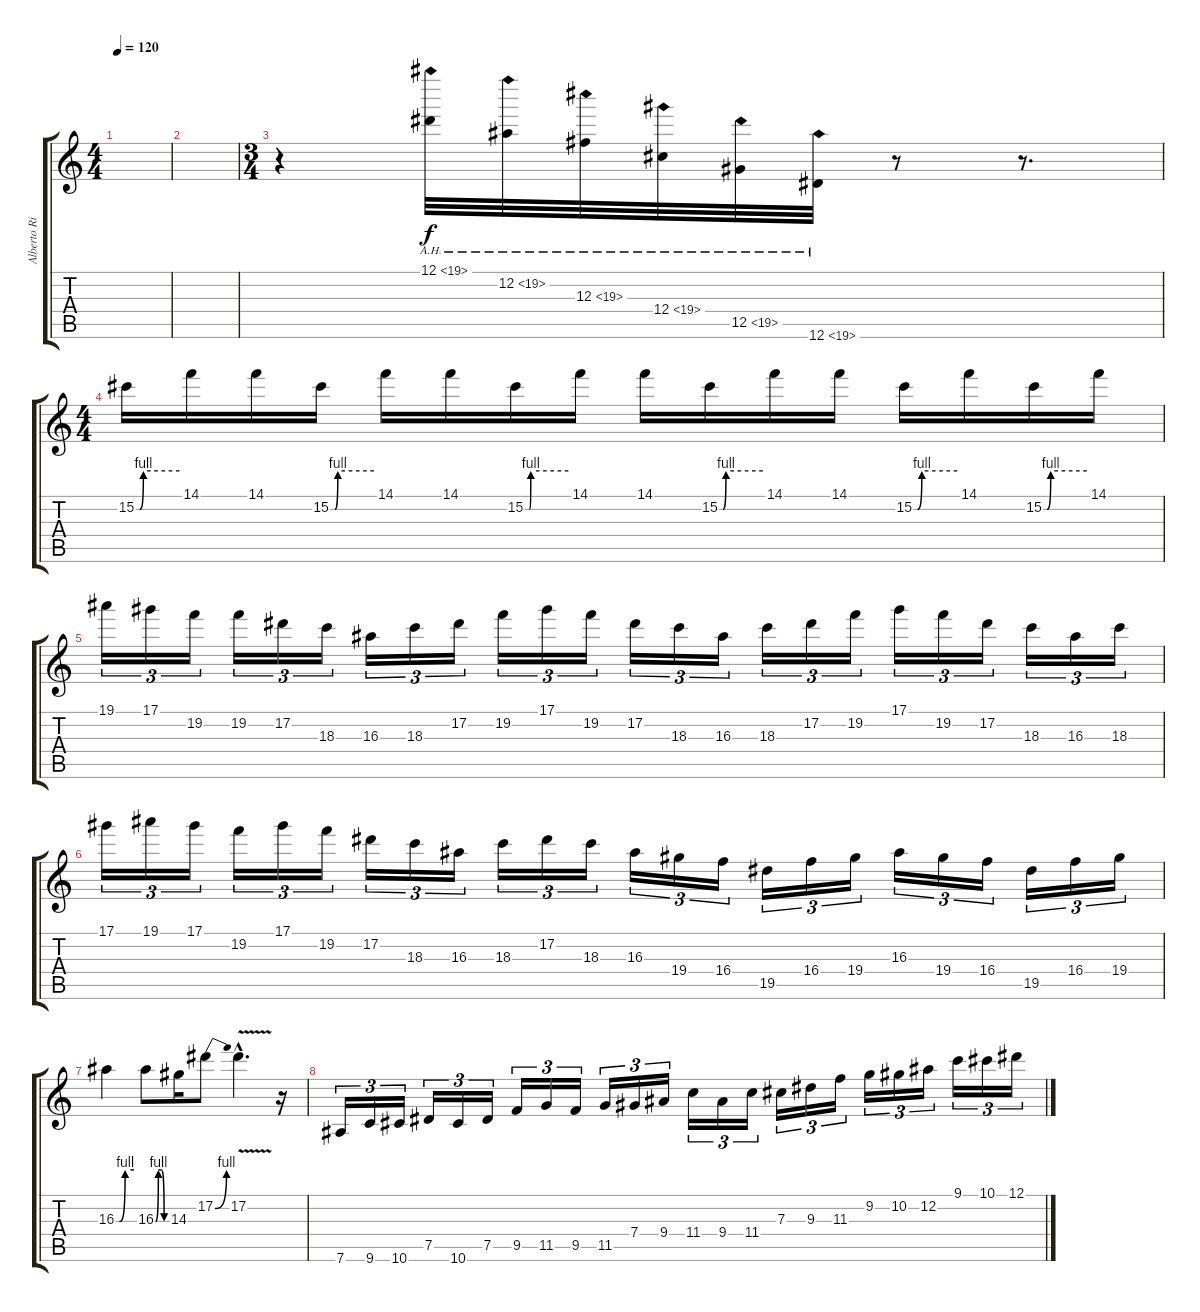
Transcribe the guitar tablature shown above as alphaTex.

\track ("Alberto Rionda" "Alberto Ri") {instrument distortionguitar}
\staff {score tabs}
\tuning (Eb4 Bb3 Gb3 Db3 Ab2 Eb2) {hide}
\ts (4 4)
\tempo 120
\clef g2
\ks c
|
|
\ts (3 4)
r.4 12.1{ah 7}.32 12.2{ah 7}.32 12.3{ah 7}.32 12.4{ah 7}.32 12.5{ah 7}.32 12.6{ah 7}.32 r.8 r.8{d} |
\ts (4 4)
15.2{be (custom 0 0 5 0 10 4 30 4 60 4)}.16 14.1.16 14.1.16 15.2{be (custom 0 0 6 0 10 4 30 4 60 4)}.16 14.1.16 14.1.16 15.2{be (custom 0 0 6 0 8 4 30 4 60 4)}.16 14.1.16 14.1.16 15.2{be (custom 0 0 5 0 9 4 30 4 60 4)}.16 14.1.16 14.1.16 15.2{be (custom 0 0 5 0 11 4 30 4 60 4)}.16 14.1.16 15.2{be (custom 0 0 5 0 10 4 30 4 60 4)}.16 14.1.16 |
19.1.16{tu (3 2)} 17.1.16{tu (3 2)} 19.2.16{tu (3 2)} 19.2.16{tu (3 2)} 17.2.16{tu (3 2)} 18.3.16{tu (3 2)} 16.3.16{tu (3 2)} 18.3.16{tu (3 2)} 17.2.16{tu (3 2)} 19.2.16{tu (3 2)} 17.1.16{tu (3 2)} 19.2.16{tu (3 2)} 17.2.16{tu (3 2)} 18.3.16{tu (3 2)} 16.3.16{tu (3 2)} 18.3.16{tu (3 2)} 17.2.16{tu (3 2)} 19.2.16{tu (3 2)} 17.1.16{tu (3 2)} 19.2.16{tu (3 2)} 17.2.16{tu (3 2)} 18.3.16{tu (3 2)} 16.3.16{tu (3 2)} 18.3.16{tu (3 2)} |
17.1.16{tu (3 2)} 19.1.16{tu (3 2)} 17.1.16{tu (3 2)} 19.2.16{tu (3 2)} 17.1.16{tu (3 2)} 19.2.16{tu (3 2)} 17.2.16{tu (3 2)} 18.3.16{tu (3 2)} 16.3.16{tu (3 2)} 18.3.16{tu (3 2)} 17.2.16{tu (3 2)} 18.3.16{tu (3 2)} 16.3.16{tu (3 2)} 19.4.16{tu (3 2)} 16.4.16{tu (3 2)} 19.5.16{tu (3 2)} 16.4.16{tu (3 2)} 19.4.16{tu (3 2)} 16.3.16{tu (3 2)} 19.4.16{tu (3 2)} 16.4.16{tu (3 2)} 19.5.16{tu (3 2)} 16.4.16{tu (3 2)} 19.4.16{tu (3 2)} |
16.3{be (custom 0 0 11 0 30 4 60 4)}.4 16.3{be (custom 0 0 15 4 30 4 45 0 60 0)}.8 14.3.16 17.2{be (bend 0 0 60 4)}.8 17.2{v hac}.4{d} r.16 |
7.6.16{tu (3 2)} 9.6.16{tu (3 2)} 10.6.16{tu (3 2)} 7.5.16{tu (3 2)} 10.6.16{tu (3 2)} 7.5.16{tu (3 2)} 9.5.16{tu (3 2)} 11.5.16{tu (3 2)} 9.5.16{tu (3 2)} 11.5.16{tu (3 2)} 7.4.16{tu (3 2)} 9.4.16{tu (3 2)} 11.4.16{tu (3 2)} 9.4.16{tu (3 2)} 11.4.16{tu (3 2)} 7.3.16{tu (3 2)} 9.3.16{tu (3 2)} 11.3.16{tu (3 2)} 9.2.16{tu (3 2)} 10.2.16{tu (3 2)} 12.2.16{tu (3 2)} 9.1.16{tu (3 2)} 10.1.16{tu (3 2)} 12.1.16{tu (3 2)}
